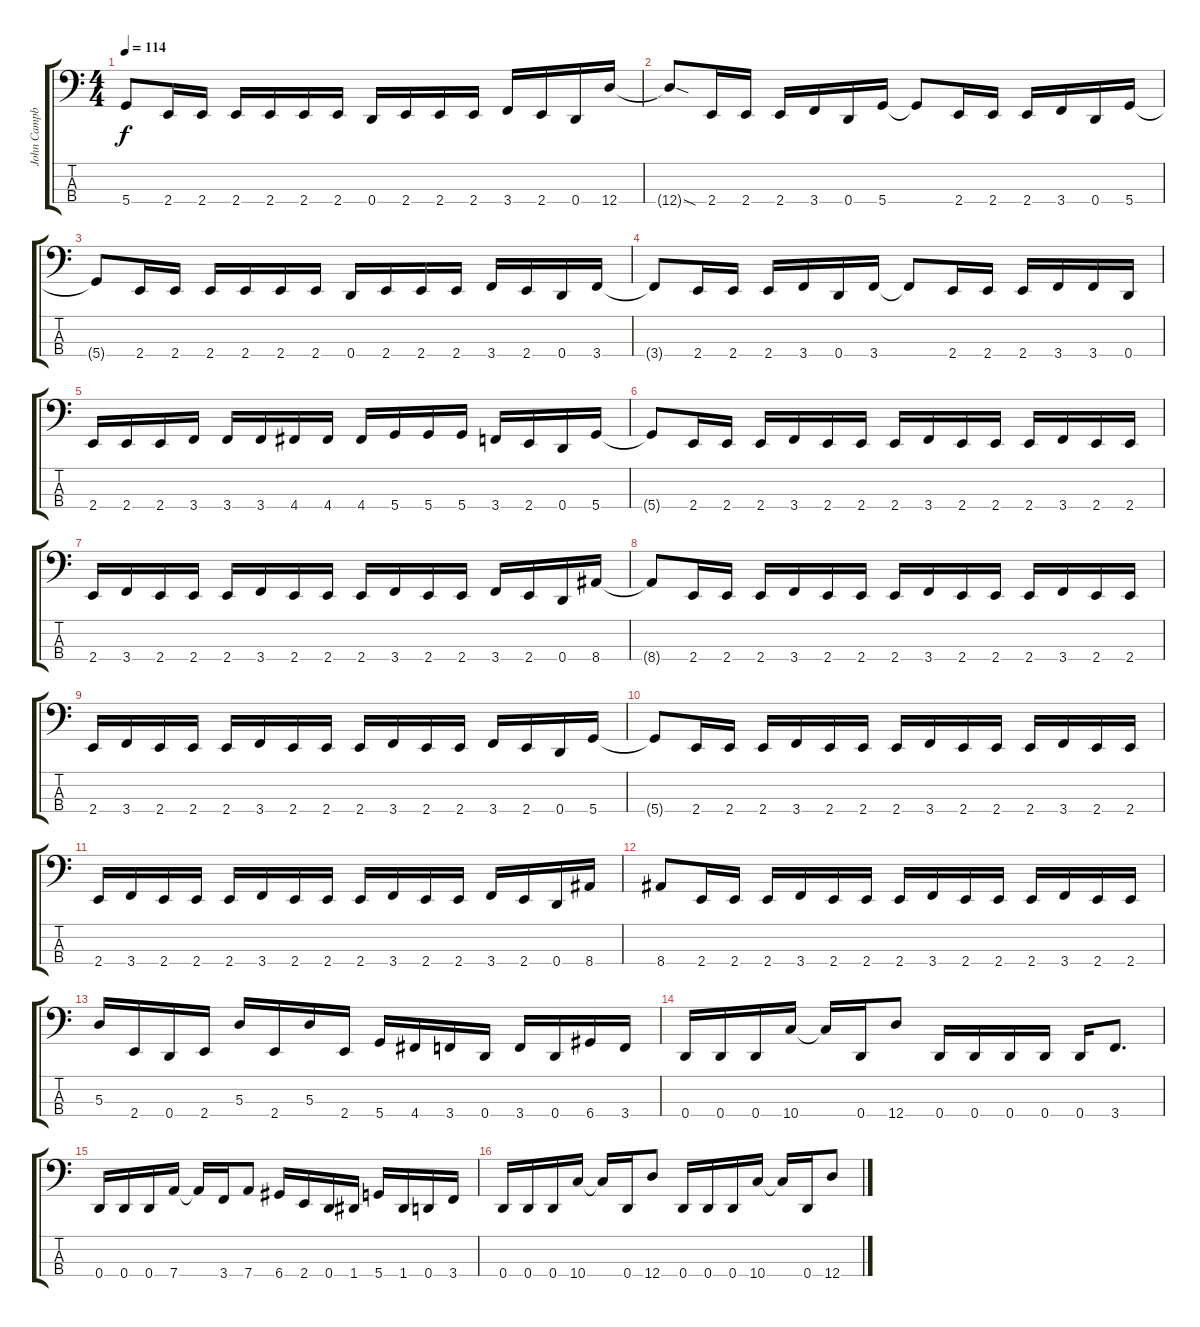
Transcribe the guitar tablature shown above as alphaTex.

\track ("John Campbell (Bass)" "John Campb") {instrument electricbassfinger}
\staff {score tabs}
\tuning (G2 D2 A1 D1) {hide}
\ts (4 4)
\tempo 114
\clef f4
\ks c
5.4{t}.8{dy f} 2.4.16 2.4.16 2.4.16 2.4.16 2.4.16 2.4.16 0.4.16 2.4.16 2.4.16 2.4.16 3.4.16 2.4.16 0.4.16 12.4.16 |
12.4{sod t}.8 2.4.16 2.4.16 2.4.16 3.4.16 0.4.16 5.4.16 5.4{t}.8 2.4.16 2.4.16 2.4.16 3.4.16 0.4.16 5.4.16 |
5.4{t}.8 2.4.16 2.4.16 2.4.16 2.4.16 2.4.16 2.4.16 0.4.16 2.4.16 2.4.16 2.4.16 3.4.16 2.4.16 0.4.16 3.4.16 |
3.4{t}.8 2.4.16 2.4.16 2.4.16 3.4.16 0.4.16 3.4.16 3.4{t}.8 2.4.16 2.4.16 2.4.16 3.4.16 3.4.16 0.4.16 |
2.4.16 2.4.16 2.4.16 3.4.16 3.4.16 3.4.16 4.4.16 4.4.16 4.4.16 5.4.16 5.4.16 5.4.16 3.4.16 2.4.16 0.4.16 5.4.16 |
5.4{t}.8 2.4.16 2.4.16 2.4.16 3.4.16 2.4.16 2.4.16 2.4.16 3.4.16 2.4.16 2.4.16 2.4.16 3.4.16 2.4.16 2.4.16 |
2.4.16 3.4.16 2.4.16 2.4.16 2.4.16 3.4.16 2.4.16 2.4.16 2.4.16 3.4.16 2.4.16 2.4.16 3.4.16 2.4.16 0.4.16 8.4.16 |
8.4{t}.8 2.4.16 2.4.16 2.4.16 3.4.16 2.4.16 2.4.16 2.4.16 3.4.16 2.4.16 2.4.16 2.4.16 3.4.16 2.4.16 2.4.16 |
2.4.16 3.4.16 2.4.16 2.4.16 2.4.16 3.4.16 2.4.16 2.4.16 2.4.16 3.4.16 2.4.16 2.4.16 3.4.16 2.4.16 0.4.16 5.4.16 |
5.4{t}.8 2.4.16 2.4.16 2.4.16 3.4.16 2.4.16 2.4.16 2.4.16 3.4.16 2.4.16 2.4.16 2.4.16 3.4.16 2.4.16 2.4.16 |
2.4.16 3.4.16 2.4.16 2.4.16 2.4.16 3.4.16 2.4.16 2.4.16 2.4.16 3.4.16 2.4.16 2.4.16 3.4.16 2.4.16 0.4.16 8.4.16 |
8.4.8 2.4.16 2.4.16 2.4.16 3.4.16 2.4.16 2.4.16 2.4.16 3.4.16 2.4.16 2.4.16 2.4.16 3.4.16 2.4.16 2.4.16 |
5.3.16 2.4.16 0.4.16 2.4.16 5.3.16 2.4.16 5.3.16 2.4.16 5.4.16 4.4.16 3.4.16 0.4.16 3.4.16 0.4.16 6.4.16 3.4.16 |
0.4.16 0.4.16 0.4.16 10.4.16 10.4{t}.16 0.4.16 12.4.8 0.4.16 0.4.16 0.4.16 0.4.16 0.4.16 3.4.8{d} |
0.4.16 0.4.16 0.4.16 7.4.16 7.4{t}.16 3.4.16 7.4.8 6.4.16 2.4.16 0.4.16 1.4.16 5.4.16 1.4.16 0.4.16 3.4.16 |
0.4.16 0.4.16 0.4.16 10.4.16 10.4{t}.16 0.4.16 12.4.8 0.4.16 0.4.16 0.4.16 10.4.16 10.4{t}.16 0.4.16 12.4.8
